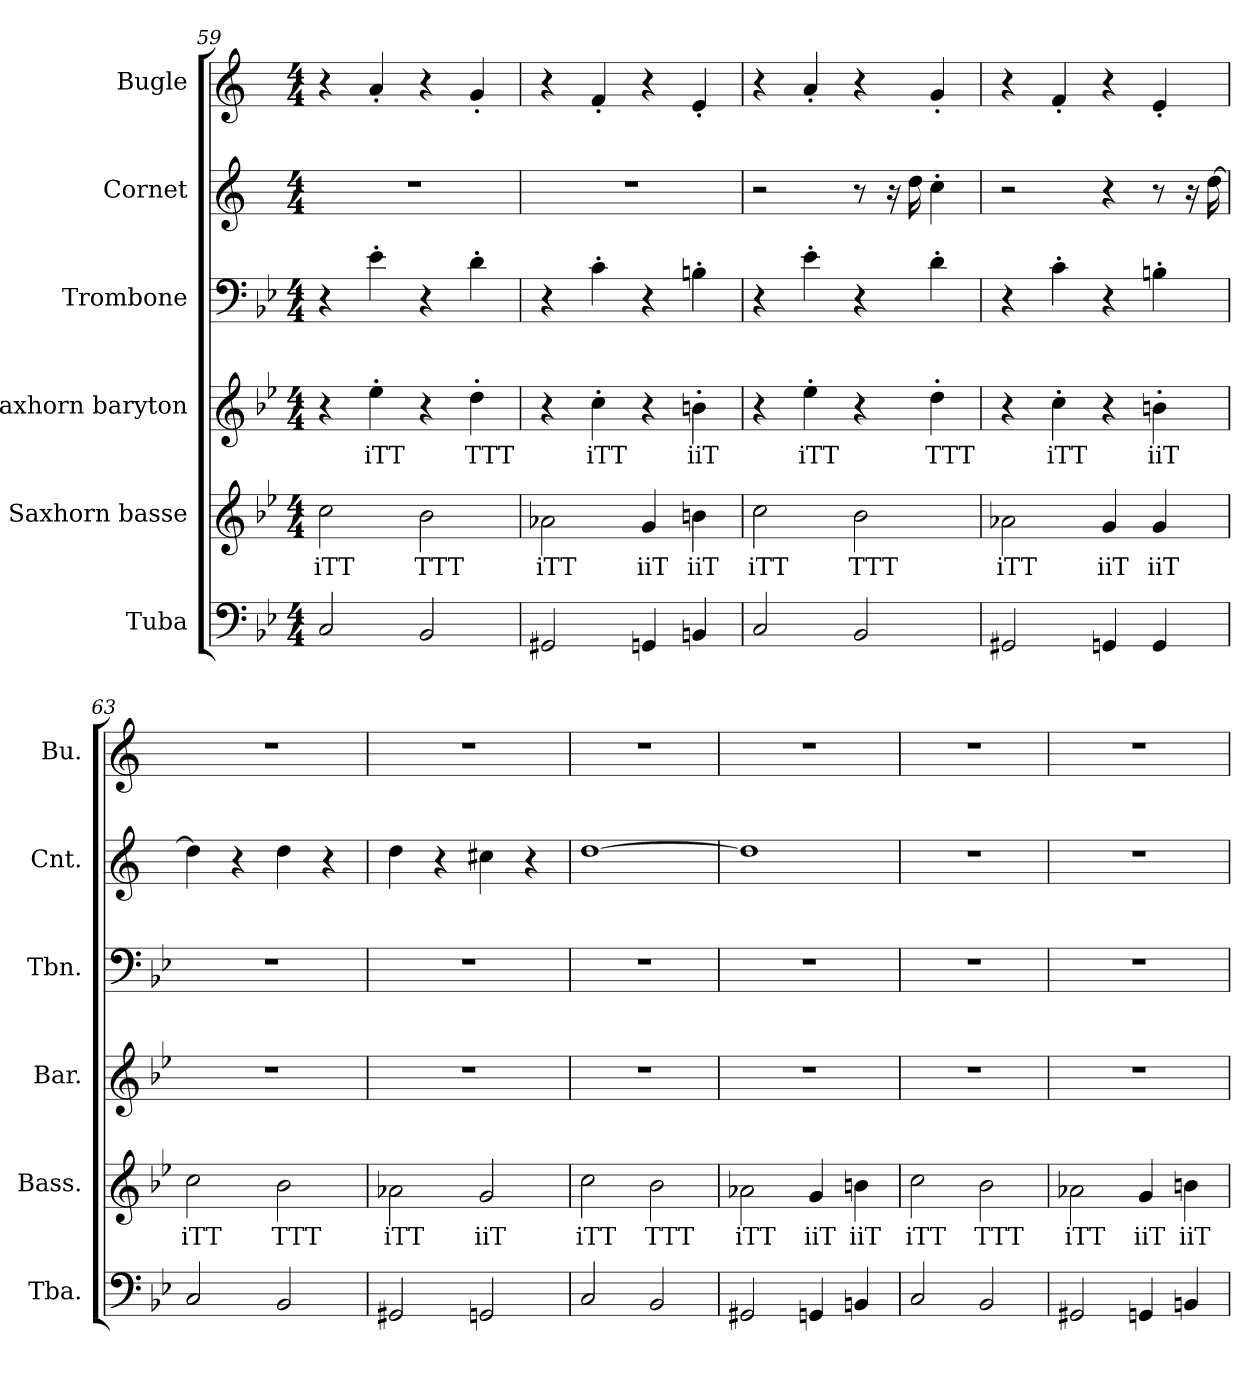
**kern	**kern	**text	**kern	**text	**kern	**kern	**kern
*part6	*part5	*part5	*part4	*part4	*part3	*part2	*part1
*staff6	*staff5	*staff5	*staff4	*staff4	*staff3	*staff2	*staff1
*I"Tuba	*I"Saxhorn basse	*	*I"saxhorn baryton	*	*I"Trombone	*I"Cornet	*I"Bugle
*I'Tba.	*I'Bass.	*	*I'Bar.	*	*I'Tbn.	*I'Cnt.	*I'Bu.
*clefF4	*clefG2	*	*clefG2	*	*clefF4	*clefG2	*clefG2
*	*ITrd8c14	*	*ITrd8c14	*	*	*ITrd1c2	*ITrd1c2
*k[b-e-]	*k[b-e-]	*	*k[b-e-]	*	*k[b-e-]	*k[b-e-]	*k[b-e-]
*M4/4	*M4/4	*	*M4/4	*	*M4/4	*M4/4	*M4/4
=59	=59	=59	=59	=59	=59	=59	=59
!	!	!LO:LY:b	!	!	!	!	!
2C/	2c\	iTT	4r	.	4r	1r	4r
!	!	!	!	!LO:LY:b	!	!	!
.	.	.	4e-'\	iTT	4e-'\	.	4g'/
!	!	!LO:LY:b	!	!	!	!	!
2BB-/	2B-\	TTT	4r	.	4r	.	4r
!	!	!	!	!LO:LY:b	!	!	!
.	.	.	4d'\	TTT	4d'\	.	4f'/
=60	=60	=60	=60	=60	=60	=60	=60
!	!	!LO:LY:b	!	!	!	!	!
2GG#X/	2A-X\	iTT	4r	.	4r	1r	4r
!	!	!	!	!LO:LY:b	!	!	!
.	.	.	4c'\	iTT	4c'\	.	4e-'/
!	!	!LO:LY:b	!	!	!	!	!
4GGn/	4G/	iiT	4r	.	4r	.	4r
!	!	!LO:LY:b	!	!LO:LY:b	!	!	!
4BBn/	4Bn\	iiT	4Bn'\	iiT	4Bn'\	.	4d'/
=61	=61	=61	=61	=61	=61	=61	=61
!	!	!LO:LY:b	!	!	!	!	!
2C/	2c\	iTT	4r	.	4r	2r	4r
!	!	!	!	!LO:LY:b	!	!	!
.	.	.	4e-'\	iTT	4e-'\	.	4g'/
!	!	!LO:LY:b	!	!	!	!	!
2BB-/	2B-\	TTT	4r	.	4r	8r	4r
.	.	.	.	.	.	16r	.
.	.	.	.	.	.	16cc\	.
!	!	!	!	!LO:LY:b	!	!	!
.	.	.	4d'\	TTT	4d'\	4b-'\	4f'/
=62	=62	=62	=62	=62	=62	=62	=62
!	!	!LO:LY:b	!	!	!	!	!
2GG#X/	2A-X\	iTT	4r	.	4r	2r	4r
!	!	!	!	!LO:LY:b	!	!	!
.	.	.	4c'\	iTT	4c'\	.	4e-'/
!	!	!LO:LY:b	!	!	!	!	!
4GGn/	4G/	iiT	4r	.	4r	4r	4r
!	!	!LO:LY:b	!	!LO:LY:b	!	!	!
4GG/	4G/	iiT	4Bn'\	iiT	4Bn'\	8r	4d'/
.	.	.	.	.	.	16r	.
.	.	.	.	.	.	[16cc\	.
!!LO:PB:g=z
=63	=63	=63	=63	=63	=63	=63	=63
!	!	!LO:LY:b	!	!	!	!	!
2C/	2c\	iTT	1r	.	1r	4cc\]	1r
.	.	.	.	.	.	4r	.
!	!	!LO:LY:b	!	!	!	!	!
2BB-/	2B-\	TTT	.	.	.	4cc\	.
.	.	.	.	.	.	4r	.
=64	=64	=64	=64	=64	=64	=64	=64
!	!	!LO:LY:b	!	!	!	!	!
2GG#X/	2A-X\	iTT	1r	.	1r	4cc\	1r
.	.	.	.	.	.	4r	.
!	!	!LO:LY:b	!	!	!	!	!
2GGn/	2G/	iiT	.	.	.	4bn\	.
.	.	.	.	.	.	4r	.
=65	=65	=65	=65	=65	=65	=65	=65
!	!	!LO:LY:b	!	!	!	!	!
2C/	2c\	iTT	1r	.	1r	[1cc	1r
!	!	!LO:LY:b	!	!	!	!	!
2BB-/	2B-\	TTT	.	.	.	.	.
=66	=66	=66	=66	=66	=66	=66	=66
!	!	!LO:LY:b	!	!	!	!	!
2GG#X/	2A-X\	iTT	1r	.	1r	1cc]	1r
!	!	!LO:LY:b	!	!	!	!	!
4GGn/	4G/	iiT	.	.	.	.	.
!	!	!LO:LY:b	!	!	!	!	!
4BBn/	4Bn\	iiT	.	.	.	.	.
=67	=67	=67	=67	=67	=67	=67	=67
!	!	!LO:LY:b	!	!	!	!	!
2C/	2c\	iTT	1r	.	1r	1r	1r
!	!	!LO:LY:b	!	!	!	!	!
2BB-/	2B-\	TTT	.	.	.	.	.
=68	=68	=68	=68	=68	=68	=68	=68
!	!	!LO:LY:b	!	!	!	!	!
2GG#X/	2A-X\	iTT	1r	.	1r	1r	1r
!	!	!LO:LY:b	!	!	!	!	!
4GGn/	4G/	iiT	.	.	.	.	.
!	!	!LO:LY:b	!	!	!	!	!
4BBn/	4Bn\	iiT	.	.	.	.	.
=	=	=	=	=	=	=	=
*-	*-	*-	*-	*-	*-	*-	*-
